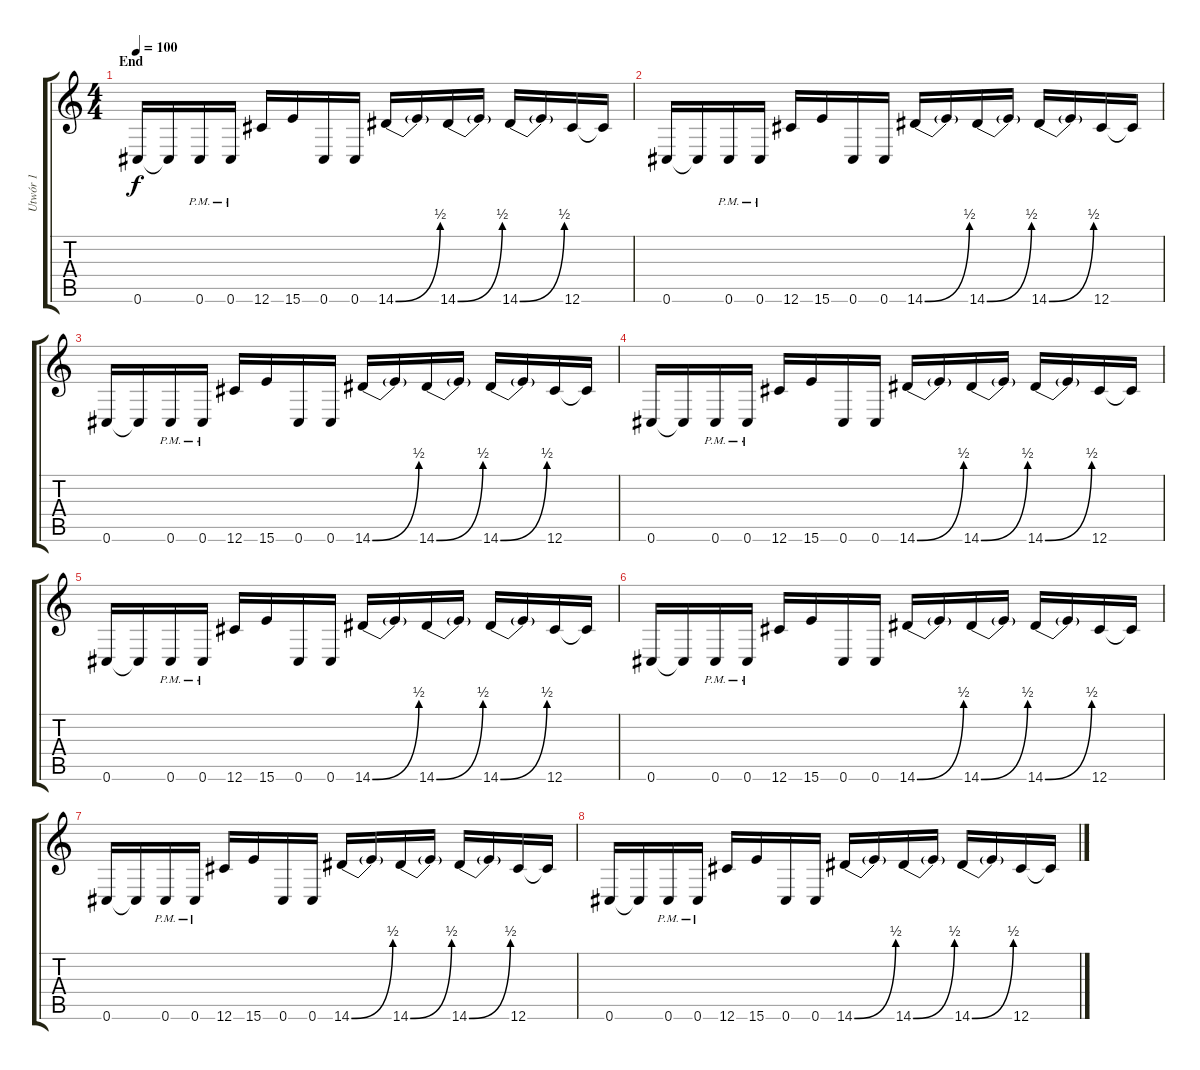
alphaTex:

\track ("Utwór 1" "Utwór 1") {instrument distortionguitar}
\staff {score tabs}
\tuning (Eb4 Bb3 Gb3 Db3 Ab2 Db2) {hide}
\ts (4 4)
\section ("" "End")
\tempo 100
\clef g2
\ks c
0.6.16{dy f} 0.6{t}.16 0.6{pm}.16 0.6{pm}.16 12.6.16 15.6.16 0.6.16 0.6.16 14.6{be (bend 0 0 60 2)}.16 14.6{t}.16 14.6{be (bend 0 0 60 2)}.16 14.6{t}.16 14.6{be (bend 0 0 60 2)}.16 14.6{t}.16 12.6.16 12.6{t}.16 |
0.6.16 0.6{t}.16 0.6{pm}.16 0.6{pm}.16 12.6.16 15.6.16 0.6.16 0.6.16 14.6{be (bend 0 0 60 2)}.16 14.6{t}.16 14.6{be (bend 0 0 60 2)}.16 14.6{t}.16 14.6{be (bend 0 0 60 2)}.16 14.6{t}.16 12.6.16 12.6{t}.16 |
0.6.16 0.6{t}.16 0.6{pm}.16 0.6{pm}.16 12.6.16 15.6.16 0.6.16 0.6.16 14.6{be (bend 0 0 60 2)}.16 14.6{t}.16 14.6{be (bend 0 0 60 2)}.16 14.6{t}.16 14.6{be (bend 0 0 60 2)}.16 14.6{t}.16 12.6.16 12.6{t}.16 |
0.6.16 0.6{t}.16 0.6{pm}.16 0.6{pm}.16 12.6.16 15.6.16 0.6.16 0.6.16 14.6{be (bend 0 0 60 2)}.16 14.6{t}.16 14.6{be (bend 0 0 60 2)}.16 14.6{t}.16 14.6{be (bend 0 0 60 2)}.16 14.6{t}.16 12.6.16 12.6{t}.16 |
0.6.16 0.6{t}.16 0.6{pm}.16 0.6{pm}.16 12.6.16 15.6.16 0.6.16 0.6.16 14.6{be (bend 0 0 60 2)}.16 14.6{t}.16 14.6{be (bend 0 0 60 2)}.16 14.6{t}.16 14.6{be (bend 0 0 60 2)}.16 14.6{t}.16 12.6.16 12.6{t}.16 |
0.6.16 0.6{t}.16 0.6{pm}.16 0.6{pm}.16 12.6.16 15.6.16 0.6.16 0.6.16 14.6{be (bend 0 0 60 2)}.16 14.6{t}.16 14.6{be (bend 0 0 60 2)}.16 14.6{t}.16 14.6{be (bend 0 0 60 2)}.16 14.6{t}.16 12.6.16 12.6{t}.16 |
0.6.16 0.6{t}.16 0.6{pm}.16 0.6{pm}.16 12.6.16 15.6.16 0.6.16 0.6.16 14.6{be (bend 0 0 60 2)}.16 14.6{t}.16 14.6{be (bend 0 0 60 2)}.16 14.6{t}.16 14.6{be (bend 0 0 60 2)}.16 14.6{t}.16 12.6.16 12.6{t}.16 |
0.6.16 0.6{t}.16 0.6{pm}.16 0.6{pm}.16 12.6.16 15.6.16 0.6.16 0.6.16 14.6{be (bend 0 0 60 2)}.16 14.6{t}.16 14.6{be (bend 0 0 60 2)}.16 14.6{t}.16 14.6{be (bend 0 0 60 2)}.16 14.6{t}.16 12.6.16 12.6{t}.16
